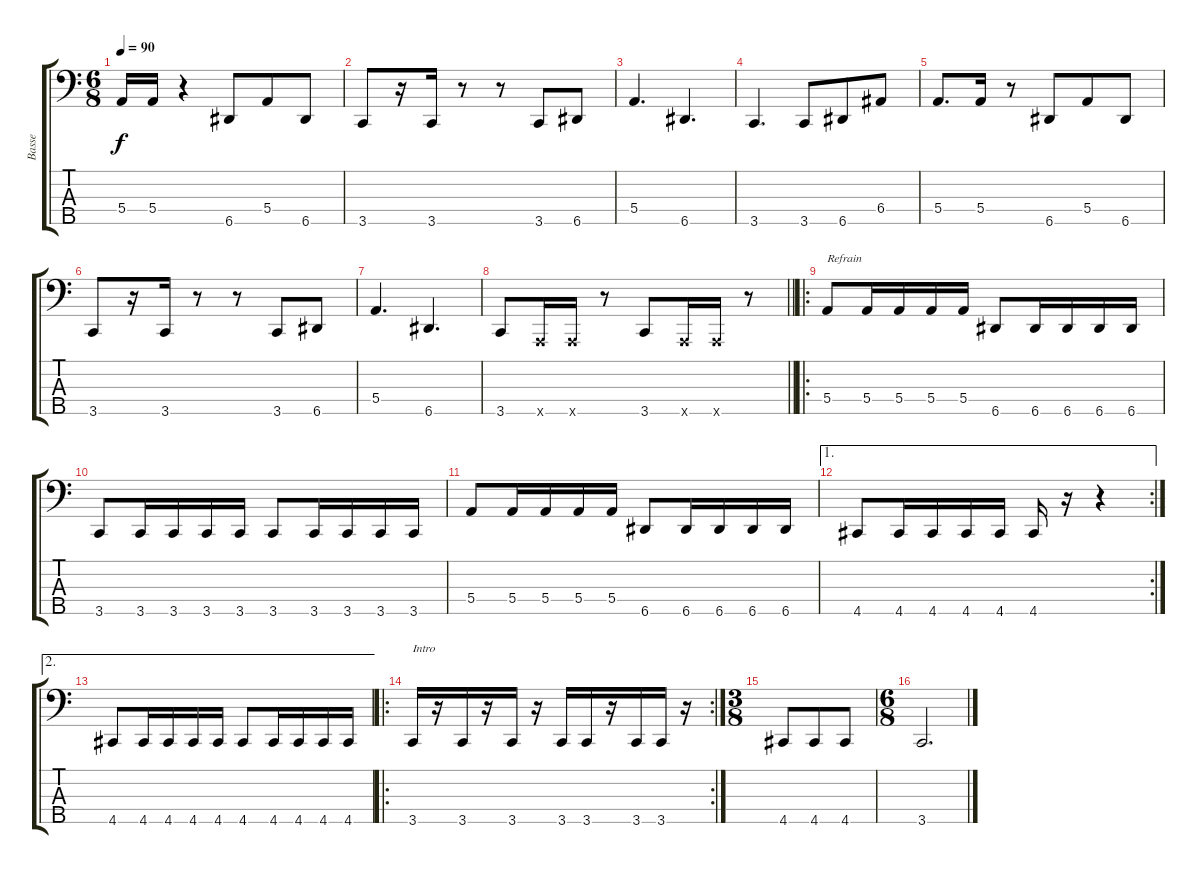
\track ("Basse" "Basse") {instrument electricbassfinger}
\staff {score tabs}
\tuning (G2 D2 A1 E1 A0) {hide}
\ts (6 8)
\tempo 90
\clef f4
\ks c
5.4.16{dy f} 5.4.16 r.4 6.5.8 5.4.8 6.5.8 |
3.5.8 r.16 3.5.16 r.8 r.8 3.5.8 6.5.8 |
5.4.4{d} 6.5.4{d} |
3.5.4{d} 3.5.8 6.5.8 6.4.8 |
5.4.8{d} 5.4.16 r.8 6.5.8 5.4.8 6.5.8 |
3.5.8 r.16 3.5.16 r.8 r.8 3.5.8 6.5.8 |
5.4.4{d} 6.5.4{d} |
\barLineRight lightlight
3.5.8 0.5{x}.16 0.5{x}.16 r.8 3.5.8 0.5{x}.16 0.5{x}.16 r.8 |
\ro
5.4.8{txt "Refrain"} 5.4.16 5.4.16 5.4.16 5.4.16 6.5.8 6.5.16 6.5.16 6.5.16 6.5.16 |
3.5.8 3.5.16 3.5.16 3.5.16 3.5.16 3.5.8 3.5.16 3.5.16 3.5.16 3.5.16 |
5.4.8 5.4.16 5.4.16 5.4.16 5.4.16 6.5.8 6.5.16 6.5.16 6.5.16 6.5.16 |
\ae 1
\rc 2
4.5.8 4.5.16 4.5.16 4.5.16 4.5.16 4.5.16 r.16 r.4 |
\ae 2
4.5.8 4.5.16 4.5.16 4.5.16 4.5.16 4.5.8 4.5.16 4.5.16 4.5.16 4.5.16 |
\ro
\rc 2
3.5.16{txt "Intro"} r.16 3.5.16 r.16 3.5.16 r.16 3.5.16 3.5.16 r.16 3.5.16 3.5.16 r.16 |
\ts (3 8)
4.5.8 4.5.8 4.5.8 |
\ts (6 8)
3.5.2{d}
